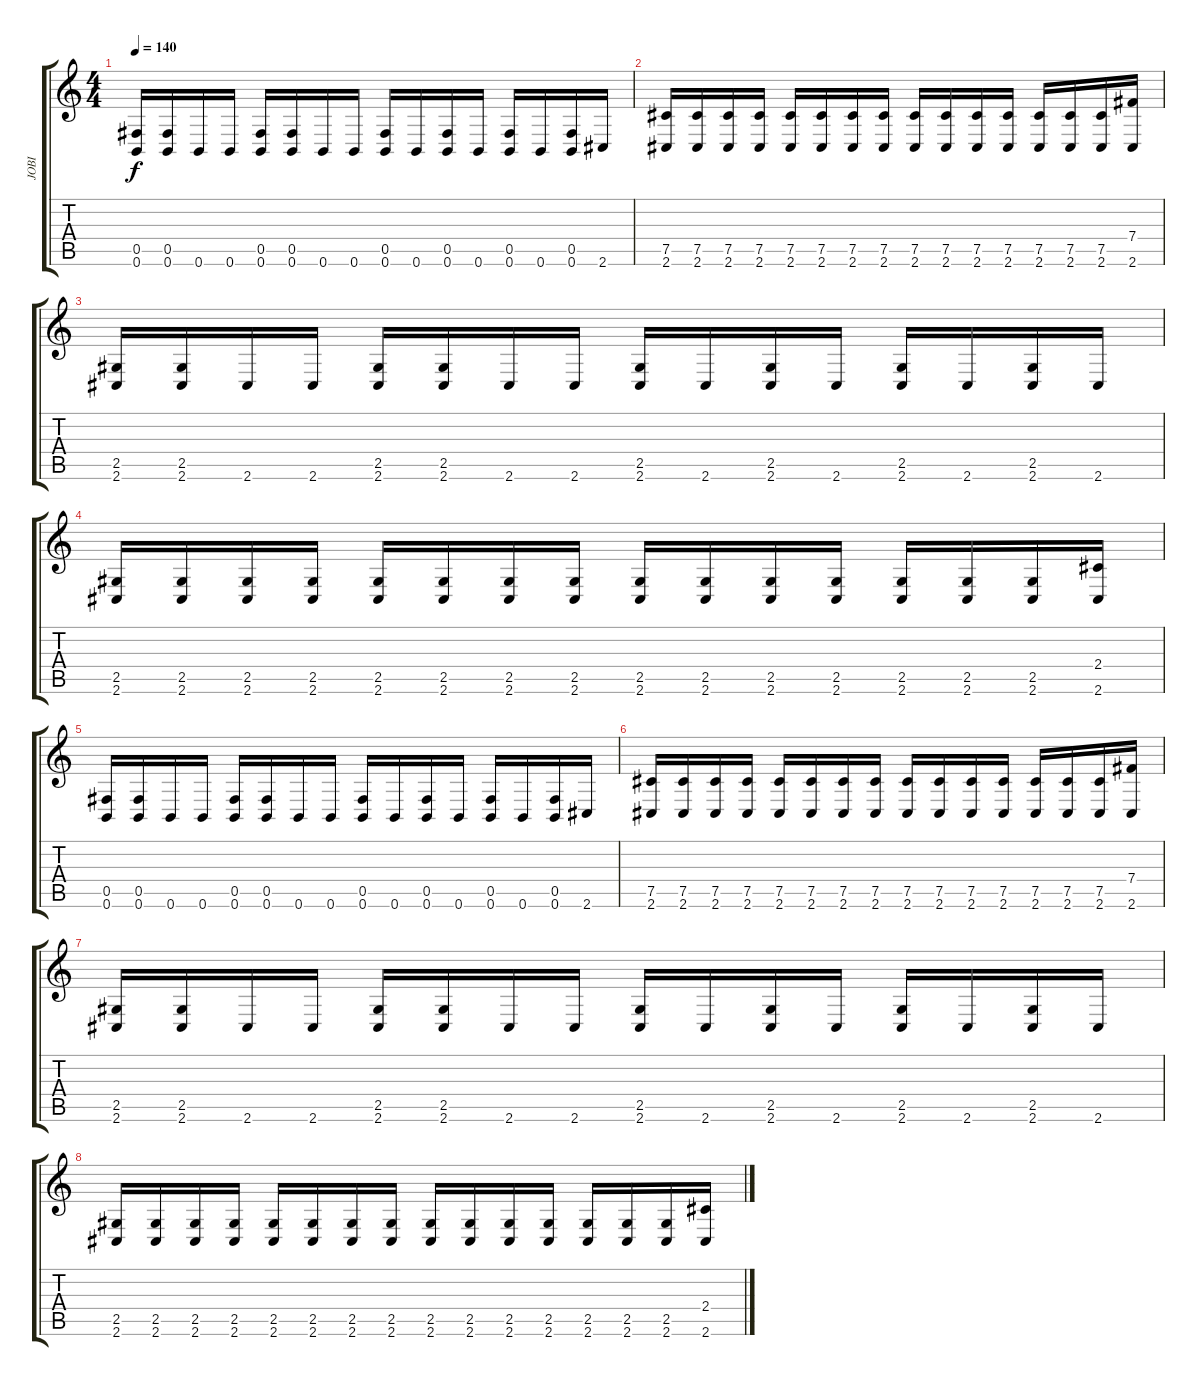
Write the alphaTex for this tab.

\track ("JOBI" "JOBI") {instrument overdrivenguitar}
\staff {score tabs}
\tuning (Db4 Ab3 E3 B2 Gb2 B1) {hide}
\ts (4 4)
\tempo 140
\clef g2
\ks c
(0.5 0.6).16{dy f} (0.5 0.6).16 0.6.16 0.6.16 (0.5 0.6).16 (0.5 0.6).16 0.6.16 0.6.16 (0.5 0.6).16 0.6.16 (0.5 0.6).16 0.6.16 (0.5 0.6).16 0.6.16 (0.5 0.6).16 2.6.16 |
(7.5 2.6).16 (7.5 2.6).16 (7.5 2.6).16 (7.5 2.6).16 (7.5 2.6).16 (7.5 2.6).16 (7.5 2.6).16 (7.5 2.6).16 (7.5 2.6).16 (7.5 2.6).16 (7.5 2.6).16 (7.5 2.6).16 (7.5 2.6).16 (7.5 2.6).16 (7.5 2.6).16 (7.4 2.6).16 |
(2.5 2.6).16 (2.5 2.6).16 2.6.16 2.6.16 (2.5 2.6).16 (2.5 2.6).16 2.6.16 2.6.16 (2.5 2.6).16 2.6.16 (2.5 2.6).16 2.6.16 (2.5 2.6).16 2.6.16 (2.5 2.6).16 2.6.16 |
(2.5 2.6).16 (2.5 2.6).16 (2.5 2.6).16 (2.5 2.6).16 (2.5 2.6).16 (2.5 2.6).16 (2.5 2.6).16 (2.5 2.6).16 (2.5 2.6).16 (2.5 2.6).16 (2.5 2.6).16 (2.5 2.6).16 (2.5 2.6).16 (2.5 2.6).16 (2.5 2.6).16 (2.4 2.6).16 |
(0.5 0.6).16 (0.5 0.6).16 0.6.16 0.6.16 (0.5 0.6).16 (0.5 0.6).16 0.6.16 0.6.16 (0.5 0.6).16 0.6.16 (0.5 0.6).16 0.6.16 (0.5 0.6).16 0.6.16 (0.5 0.6).16 2.6.16 |
(7.5 2.6).16 (7.5 2.6).16 (7.5 2.6).16 (7.5 2.6).16 (7.5 2.6).16 (7.5 2.6).16 (7.5 2.6).16 (7.5 2.6).16 (7.5 2.6).16 (7.5 2.6).16 (7.5 2.6).16 (7.5 2.6).16 (7.5 2.6).16 (7.5 2.6).16 (7.5 2.6).16 (7.4 2.6).16 |
(2.5 2.6).16 (2.5 2.6).16 2.6.16 2.6.16 (2.5 2.6).16 (2.5 2.6).16 2.6.16 2.6.16 (2.5 2.6).16 2.6.16 (2.5 2.6).16 2.6.16 (2.5 2.6).16 2.6.16 (2.5 2.6).16 2.6.16 |
(2.5 2.6).16 (2.5 2.6).16 (2.5 2.6).16 (2.5 2.6).16 (2.5 2.6).16 (2.5 2.6).16 (2.5 2.6).16 (2.5 2.6).16 (2.5 2.6).16 (2.5 2.6).16 (2.5 2.6).16 (2.5 2.6).16 (2.5 2.6).16 (2.5 2.6).16 (2.5 2.6).16 (2.4 2.6).16
